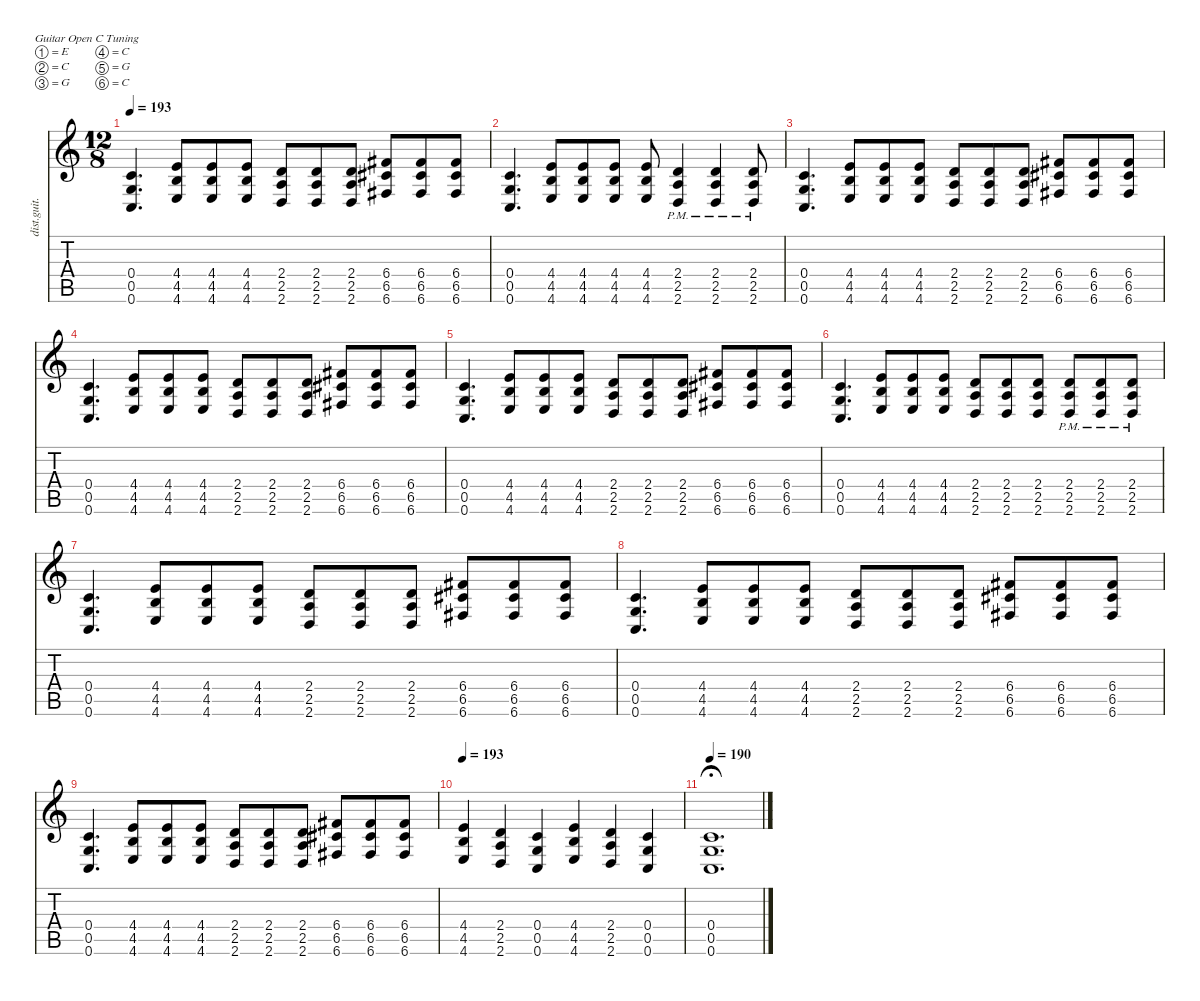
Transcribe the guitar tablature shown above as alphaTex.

\defaultSystemsLayout 4
\hideDynamics
\bracketExtendMode nobrackets
\otherSystemsTrackNameOrientation horizontal
\track ("Guitar 1" "dist.guit.") {defaultSystemsLayout 8 mute instrument distortionguitar}
\staff {score tabs}
\tuning (E4 C4 G3 C3 G2 C2)
\ts (12 8)
\tempo 193
\clef g2
\ks c
(0.4 0.5 0.6).4{d dy f beam Up} (4.4 4.5 4.6).8{beam Up} (4.4 4.5 4.6).8{beam Up} (4.4 4.5 4.6).8{beam Up} (2.4 2.5 2.6).8{beam Up} (2.4 2.5 2.6).8{beam Up} (2.4 2.5 2.6).8{beam Up} (6.4{acc #} 6.5{acc #} 6.6{acc #}).8{beam Up} (6.4{acc #} 6.5{acc #} 6.6{acc #}).8{beam Up} (6.4{acc #} 6.5{acc #} 6.6{acc #}).8{beam Up} |
(0.4 0.5 0.6).4{d beam Up} (4.4 4.5 4.6).8{beam Up} (4.4 4.5 4.6).8{beam Up} (4.4 4.5 4.6).8{beam Up} (4.4 4.5 4.6).8{beam Up} (2.4{pm} 2.5{pm} 2.6{pm}).4{beam Up} (2.4{pm} 2.5{pm} 2.6{pm}).4{beam Up} (2.4{pm} 2.5{pm} 2.6{pm}).8{beam Up} |
(0.4 0.5 0.6).4{d beam Up} (4.4 4.5 4.6).8{beam Up} (4.4 4.5 4.6).8{beam Up} (4.4 4.5 4.6).8{beam Up} (2.4 2.5 2.6).8{beam Up} (2.4 2.5 2.6).8{beam Up} (2.4 2.5 2.6).8{beam Up} (6.4{acc #} 6.5{acc #} 6.6{acc #}).8{beam Up} (6.4{acc #} 6.5{acc #} 6.6{acc #}).8{beam Up} (6.4{acc #} 6.5{acc #} 6.6{acc #}).8{beam Up} |
(0.4 0.5 0.6).4{d beam Up} (4.4 4.5 4.6).8{beam Up} (4.4 4.5 4.6).8{beam Up} (4.4 4.5 4.6).8{beam Up} (2.4 2.5 2.6).8{beam Up} (2.4 2.5 2.6).8{beam Up} (2.4 2.5 2.6).8{beam Up} (6.4{acc #} 6.5{acc #} 6.6{acc #}).8{beam Up} (6.4{acc #} 6.5{acc #} 6.6{acc #}).8{beam Up} (6.4{acc #} 6.5{acc #} 6.6{acc #}).8{beam Up} |
(0.4 0.5 0.6).4{d beam Up} (4.4 4.5 4.6).8{beam Up} (4.4 4.5 4.6).8{beam Up} (4.4 4.5 4.6).8{beam Up} (2.4 2.5 2.6).8{beam Up} (2.4 2.5 2.6).8{beam Up} (2.4 2.5 2.6).8{beam Up} (6.4{acc #} 6.5{acc #} 6.6{acc #}).8{beam Up} (6.4{acc #} 6.5{acc #} 6.6{acc #}).8{beam Up} (6.4{acc #} 6.5{acc #} 6.6{acc #}).8{beam Up} |
(0.4 0.5 0.6).4{d beam Up} (4.4 4.5 4.6).8{beam Up} (4.4 4.5 4.6).8{beam Up} (4.4 4.5 4.6).8{beam Up} (2.4 2.5 2.6).8{beam Up} (2.4 2.5 2.6).8{beam Up} (2.4 2.5 2.6).8{beam Up} (2.4{pm} 2.5{pm} 2.6{pm}).8{beam Up} (2.4{pm} 2.5{pm} 2.6{pm}).8{beam Up} (2.4{pm} 2.5{pm} 2.6{pm}).8{beam Up} |
(0.4 0.5 0.6).4{d beam Up} (4.4 4.5 4.6).8{beam Up} (4.4 4.5 4.6).8{beam Up} (4.4 4.5 4.6).8{beam Up} (2.4 2.5 2.6).8{beam Up} (2.4 2.5 2.6).8{beam Up} (2.4 2.5 2.6).8{beam Up} (6.4{acc #} 6.5{acc #} 6.6{acc #}).8{beam Up} (6.4{acc #} 6.5{acc #} 6.6{acc #}).8{beam Up} (6.4{acc #} 6.5{acc #} 6.6{acc #}).8{beam Up} |
(0.4 0.5 0.6).4{d beam Up} (4.4 4.5 4.6).8{beam Up} (4.4 4.5 4.6).8{beam Up} (4.4 4.5 4.6).8{beam Up} (2.4 2.5 2.6).8{beam Up} (2.4 2.5 2.6).8{beam Up} (2.4 2.5 2.6).8{beam Up} (6.4{acc #} 6.5{acc #} 6.6{acc #}).8{beam Up} (6.4{acc #} 6.5{acc #} 6.6{acc #}).8{beam Up} (6.4{acc #} 6.5{acc #} 6.6{acc #}).8{beam Up} |
(0.4 0.5 0.6).4{d beam Up} (4.4 4.5 4.6).8{beam Up} (4.4 4.5 4.6).8{beam Up} (4.4 4.5 4.6).8{beam Up} (2.4 2.5 2.6).8{beam Up} (2.4 2.5 2.6).8{beam Up} (2.4 2.5 2.6).8{beam Up} (6.4{acc #} 6.5{acc #} 6.6{acc #}).8{beam Up} (6.4{acc #} 6.5{acc #} 6.6{acc #}).8{beam Up} (6.4{acc #} 6.5{acc #} 6.6{acc #}).8{beam Up} |
\tempo 193
(4.4 4.5 4.6).4{beam Up} (2.4 2.5 2.6).4{beam Up} (0.4 0.5 0.6).4{beam Up} (4.4 4.5 4.6).4{beam Up} (2.4 2.5 2.6).4{beam Up} (0.4 0.5 0.6).4{beam Up} |
\tempo 190
(0.4 0.5 0.6).1{d fermata (medium 1) beam Up}
